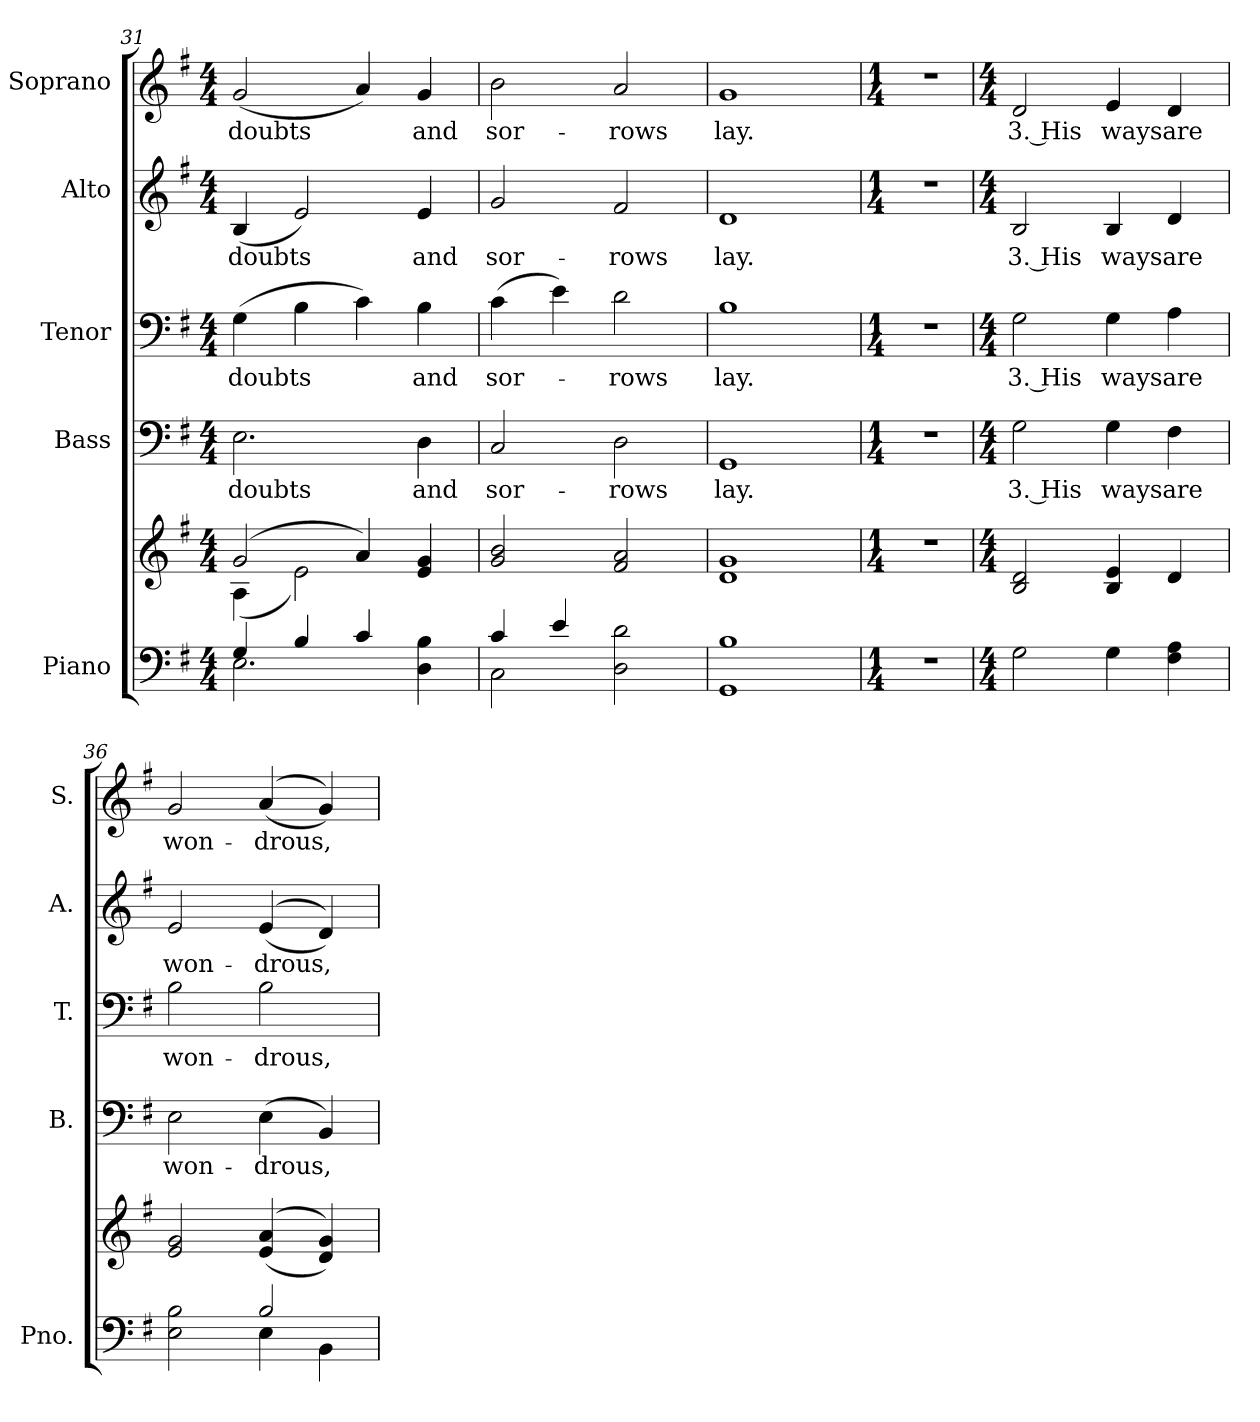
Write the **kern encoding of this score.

**kern	**kern	**kern	**text	**kern	**text	**kern	**text	**kern	**text
*part5	*part5	*part4	*part4	*part3	*part3	*part2	*part2	*part1	*part1
*staff6	*staff5	*staff4	*staff4	*staff3	*staff3	*staff2	*staff2	*staff1	*staff1
*I"Piano	*	*I"Bass	*	*I"Tenor	*	*I"Alto	*	*I"Soprano	*
*I'Pno.	*	*I'B.	*	*I'T.	*	*I'A.	*	*I'S.	*
!!LO:PB:g=z
*clefF4	*clefG2	*clefF4	*	*clefF4	*	*clefG2	*	*clefG2	*
*k[f#]	*k[f#]	*k[f#]	*	*k[f#]	*	*k[f#]	*	*k[f#]	*
*G:	*G:	*G:	*	*G:	*	*G:	*	*G:	*
*M4/4	*M4/4	*M4/4	*	*M4/4	*	*M4/4	*	*M4/4	*
=31	=31	=31	=31	=31	=31	=31	=31	=31	=31
*^	*^	*	*	*	*	*	*	*	*
!	!	!	!	!	!LO:LY:b:color=#000000	!	!	!	!	!	!
!	!	!	!	!	!	!	!LO:LY:b:color=#000000	!	!	!	!
!	!	!	!	!	!	!	!	!	!LO:LY:b:color=#000000	!	!
!	!	!	!	!	!	!	!	!	!	!	!LO:LY:b:color=#000000
4Gi/	2.Ei\	(2gi/	(4Ai\	2.Ei\	doubts	(4Gi\	doubts	(4Bi/	doubts	(2gi/	doubts
4Bi/	.	.	2ei\)	.	.	4Bi\	.	2ei/)	.	.	.
4ci/	.	4ai/)	.	.	.	4ci\)	.	.	.	4ai/)	.
!	!	!	!	!	!LO:LY:b:color=#000000	!	!	!	!	!	!
!	!	!	!	!	!	!	!LO:LY:b:color=#000000	!	!	!	!
!	!	!	!	!	!	!	!	!	!LO:LY:b:color=#000000	!	!
!	!	!	!	!	!	!	!	!	!	!	!LO:LY:b:color=#000000
4Di\ 4Bi	4ryy	4ei/ 4gi	4ryy	4Di\	and	4Bi\	and	4ei/	and	4gi/	and
*	*	*v	*v	*	*	*	*	*	*	*	*
=32	=32	=32	=32	=32	=32	=32	=32	=32	=32	=32
*	*	*^	*	*	*	*	*	*	*	*
!	!	!	!	!	!LO:LY:b:color=#000000	!	!	!	!	!	!
*	*	*v	*v	*	*	*	*	*	*	*	*
*	*	*^	*	*	*	*	*	*	*	*
!	!	!	!	!	!	!	!LO:LY:b:color=#000000	!	!	!	!
*	*	*v	*v	*	*	*	*	*	*	*	*
*	*	*^	*	*	*	*	*	*	*	*
!	!	!	!	!	!	!	!	!	!LO:LY:b:color=#000000	!	!
*	*	*v	*v	*	*	*	*	*	*	*	*
*	*	*^	*	*	*	*	*	*	*	*
!	!	!	!	!	!	!	!	!	!	!	!LO:LY:b:color=#000000
*	*	*v	*v	*	*	*	*	*	*	*	*
4ci/	2Ci\	2gi/ 2bi	2Ci/	sor-	(4ci\	sor-	2gi/	sor-	2bi\	sor-
4ei/	.	.	.	.	4ei\)	.	.	.	.	.
!	!	!	!	!LO:LY:b:color=#000000	!	!	!	!	!	!
!	!	!	!	!	!	!LO:LY:b:color=#000000	!	!	!	!
!	!	!	!	!	!	!	!	!LO:LY:b:color=#000000	!	!
!	!	!	!	!	!	!	!	!	!	!LO:LY:b:color=#000000
2Di\ 2di	2ryy	2f#i/ 2ai	2Di\	-rows	2di\	-rows	2f#i/	-rows	2ai/	-rows
*v	*v	*	*	*	*	*	*	*	*	*
=33	=33	=33	=33	=33	=33	=33	=33	=33	=33
*^	*	*	*	*	*	*	*	*	*
!	!	!	!	!LO:LY:b:color=#000000	!	!	!	!	!	!
*v	*v	*	*	*	*	*	*	*	*	*
*^	*	*	*	*	*	*	*	*	*
!	!	!	!	!	!	!LO:LY:b:color=#000000	!	!	!	!
*v	*v	*	*	*	*	*	*	*	*	*
*^	*	*	*	*	*	*	*	*	*
!	!	!	!	!	!	!	!	!LO:LY:b:color=#000000	!	!
*v	*v	*	*	*	*	*	*	*	*	*
*^	*	*	*	*	*	*	*	*	*
!	!	!	!	!	!	!	!	!	!	!LO:LY:b:color=#000000
*v	*v	*	*	*	*	*	*	*	*	*
1GGi 1Bi	1di 1gi	1GGi	lay.	1Bi	lay.	1di	lay.	1gi	lay.
!!LO:PB:g=z
=34	=34	=34	=34	=34	=34	=34	=34	=34	=34
*M1/4	*M1/4	*M1/4	*	*M1/4	*	*M1/4	*	*M1/4	*
!LO:N:vis=1	!LO:N:vis=1	!LO:N:vis=1	!	!LO:N:vis=1	!	!LO:N:vis=1	!	!LO:N:vis=1	!
4r	4r	4r	.	4r	.	4r	.	4r	.
=35	=35	=35	=35	=35	=35	=35	=35	=35	=35
*M4/4	*M4/4	*M4/4	*	*M4/4	*	*M4/4	*	*M4/4	*
!	!	!	!LO:LY:b:color=#000000	!	!	!	!	!	!
!	!	!	!	!	!LO:LY:b:color=#000000	!	!	!	!
!	!	!	!	!	!	!	!LO:LY:b:color=#000000	!	!
!	!	!	!	!	!	!	!	!	!LO:LY:b:color=#000000
2Gi\	2Bi/ 2di	2Gi\	3. His	2Gi\	3. His	2Bi/	3. His	2di/	3. His
!	!	!	!LO:LY:b:color=#000000	!	!	!	!	!	!
!	!	!	!	!	!LO:LY:b:color=#000000	!	!	!	!
!	!	!	!	!	!	!	!LO:LY:b:color=#000000	!	!
!	!	!	!	!	!	!	!	!	!LO:LY:b:color=#000000
4Gi\	4Bi/ 4ei	4Gi\	ways	4Gi\	ways	4Bi/	ways	4ei/	ways
!	!	!	!LO:LY:b:color=#000000	!	!	!	!	!	!
!	!	!	!	!	!LO:LY:b:color=#000000	!	!	!	!
!	!	!	!	!	!	!	!LO:LY:b:color=#000000	!	!
!	!	!	!	!	!	!	!	!	!LO:LY:b:color=#000000
4F#i\ 4Ai	4di/	4F#i\	are	4Ai\	are	4di/	are	4di/	are
=36	=36	=36	=36	=36	=36	=36	=36	=36	=36
*^	*	*	*	*	*	*	*	*	*
!	!	!	!	!LO:LY:b:color=#000000	!	!	!	!	!	!
!	!	!	!	!	!	!LO:LY:b:color=#000000	!	!	!	!
!	!	!	!	!	!	!	!	!LO:LY:b:color=#000000	!	!
!	!	!	!	!	!	!	!	!	!	!LO:LY:b:color=#000000
2Ei\ 2Bi	2ryy	2ei/ 2gi	2Ei\	won-	2Bi\	won-	2ei/	won-	2gi/	won-
!	!	!	!	!LO:LY:b:color=#000000	!	!	!	!	!	!
!	!	!	!	!	!	!LO:LY:b:color=#000000	!	!	!	!
!	!	!	!	!	!	!	!	!LO:LY:b:color=#000000	!	!
!	!	!	!	!	!	!	!	!	!	!LO:LY:b:color=#000000
2Bi/	4Ei\	((4ei/ 4ai	(4Ei\	-drous,	2Bi\	-drous,	((4ei/	-drous,	((4ai/	-drous,
.	4BBi\	4di/ 4gi))	4BBi/)	.	.	.	4di/))	.	4gi/))	.
*v	*v	*	*	*	*	*	*	*	*	*
=	=	=	=	=	=	=	=	=	=
*-	*-	*-	*-	*-	*-	*-	*-	*-	*-
